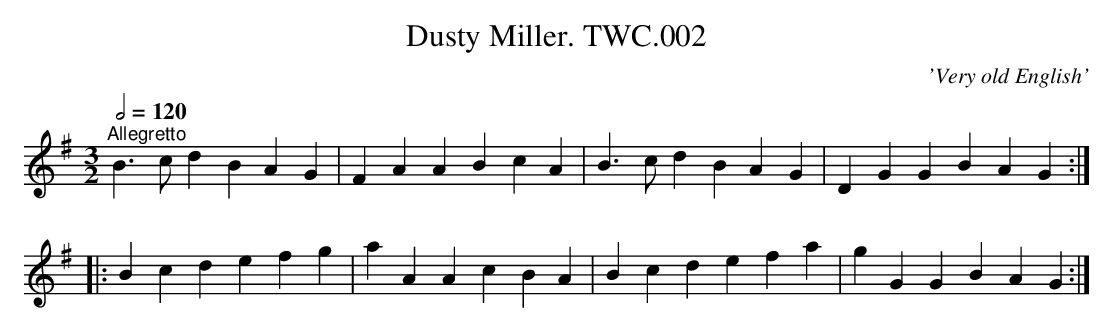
X:1
T:Dusty Miller. TWC.002
M:3/2
L:1/4
Q:1/2=120
C:'Very old English'
K:G
"^Allegretto"B>c dB AG|FA AB cA|B>c dB AG|DG GB AG:|!
|:Bc de fg|aA Ac BA|Bc de fa|gG GB AG:|
